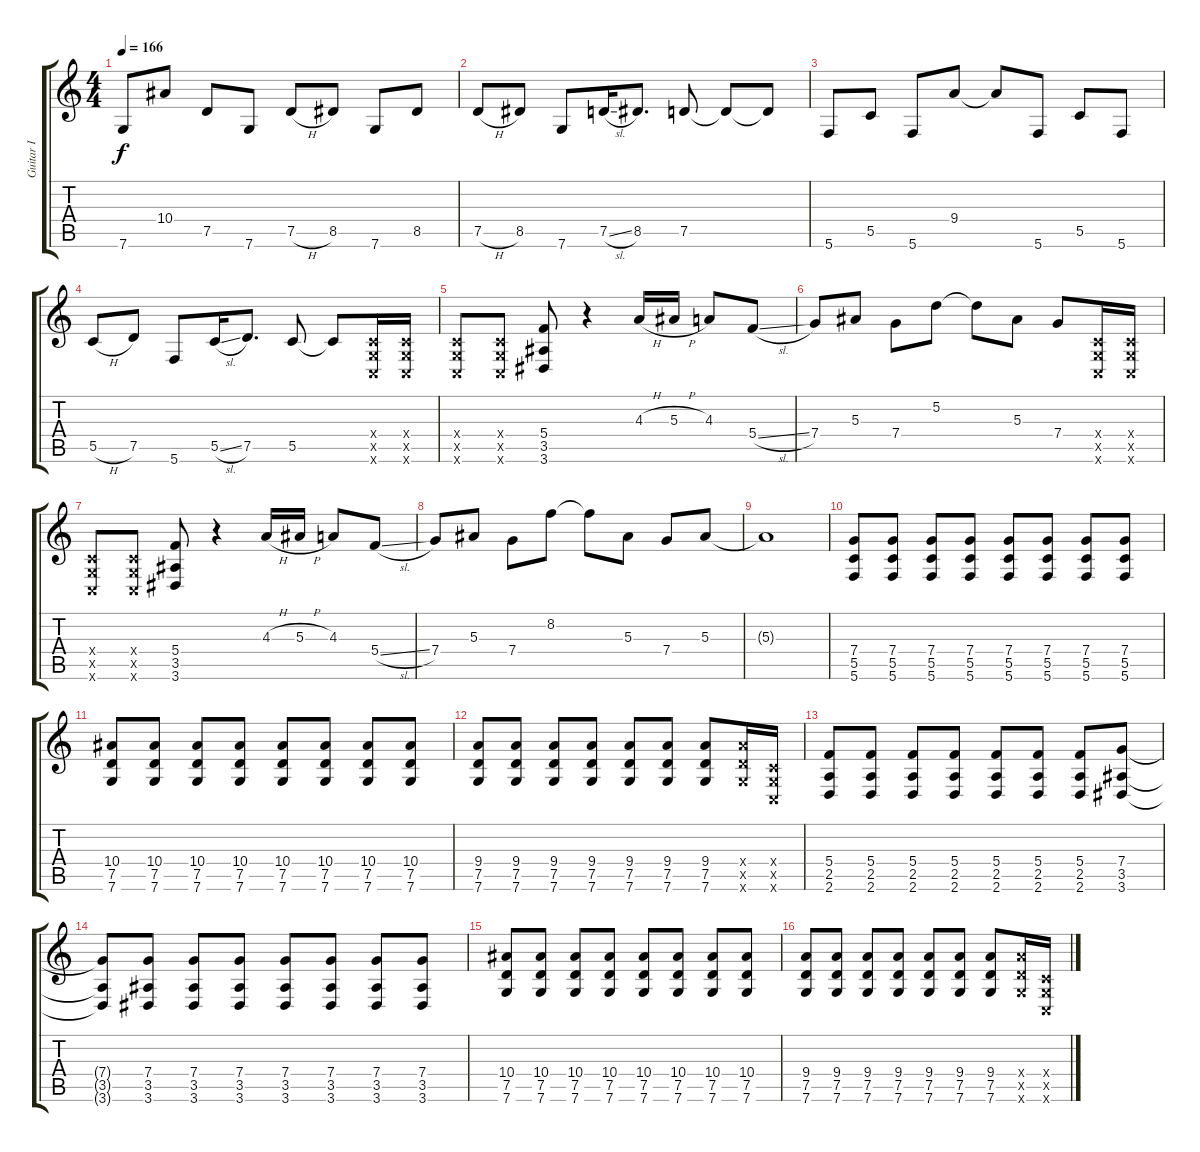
\track ("Guitar I" "Guitar I") {instrument electricguitarjazz}
\staff {score tabs}
\tuning (D4 A3 F3 C3 G2 C2) {hide}
\ts (4 4)
\tempo 166
\clef g2
\ks c
7.6.8{dy f} 10.4.8 7.5.8 7.6.8 7.5{h}.8 8.5.8 7.6.8 8.5.8 |
7.5{h}.8 8.5.8 7.6.8 7.5{sl}.16 8.5.8{d} 7.5.8 7.5{t}.8 7.5{t}.8 |
5.6.8 5.5.8 5.6.8 9.4.8 9.4{t}.8 5.6.8 5.5.8 5.6.8 |
5.5{h}.8 7.5.8 5.6.8 5.5{sl}.16 7.5.8{d} 5.5.8 5.5{t}.8 (0.4{x} 0.5{x} 0.6{x}).16 (0.4{x} 0.5{x} 0.6{x}).16 |
(0.4{x} 0.5{x} 0.6{x}).8 (0.4{x} 0.5{x} 0.6{x}).8 (5.4 3.5 3.6).8 r.4 4.3{h}.16 5.3{h}.16 4.3.8 5.4{sl}.8 |
7.4.8 5.3.8 7.4.8 5.2.8 5.2{t}.8 5.3.8 7.4.8 (0.4{x} 0.5{x} 0.6{x}).16 (0.4{x} 0.5{x} 0.6{x}).16 |
(0.4{x} 0.5{x} 0.6{x}).8 (0.4{x} 0.5{x} 0.6{x}).8 (5.4 3.5 3.6).8 r.4 4.3{h}.16 5.3{h}.16 4.3.8 5.4{sl}.8 |
7.4.8 5.3.8 7.4.8 8.2.8 8.2{t}.8 5.3.8 7.4.8 5.3.8 |
5.3{t}.1 |
(7.4 5.5 5.6).8 (7.4 5.5 5.6).8 (7.4 5.5 5.6).8 (7.4 5.5 5.6).8 (7.4 5.5 5.6).8 (7.4 5.5 5.6).8 (7.4 5.5 5.6).8 (7.4 5.5 5.6).8 |
(10.4 7.5 7.6).8 (10.4 7.5 7.6).8 (10.4 7.5 7.6).8 (10.4 7.5 7.6).8 (10.4 7.5 7.6).8 (10.4 7.5 7.6).8 (10.4 7.5 7.6).8 (10.4 7.5 7.6).8 |
(9.4 7.5 7.6).8 (9.4 7.5 7.6).8 (9.4 7.5 7.6).8 (9.4 7.5 7.6).8 (9.4 7.5 7.6).8 (9.4 7.5 7.6).8 (9.4 7.5 7.6).8 (9.4{x} 7.5{x} 7.6{x}).16 (0.4{x} 0.5{x} 0.6{x}).16 |
(5.4 2.5 2.6).8 (5.4 2.5 2.6).8 (5.4 2.5 2.6).8 (5.4 2.5 2.6).8 (5.4 2.5 2.6).8 (5.4 2.5 2.6).8 (5.4 2.5 2.6).8 (7.4 3.5 3.6).8 |
(7.4{t} 3.5{t} 3.6{t}).8 (7.4 3.5 3.6).8 (7.4 3.5 3.6).8 (7.4 3.5 3.6).8 (7.4 3.5 3.6).8 (7.4 3.5 3.6).8 (7.4 3.5 3.6).8 (7.4 3.5 3.6).8 |
(10.4 7.5 7.6).8 (10.4 7.5 7.6).8 (10.4 7.5 7.6).8 (10.4 7.5 7.6).8 (10.4 7.5 7.6).8 (10.4 7.5 7.6).8 (10.4 7.5 7.6).8 (10.4 7.5 7.6).8 |
(9.4 7.5 7.6).8 (9.4 7.5 7.6).8 (9.4 7.5 7.6).8 (9.4 7.5 7.6).8 (9.4 7.5 7.6).8 (9.4 7.5 7.6).8 (9.4 7.5 7.6).8 (9.4{x} 7.5{x} 7.6{x}).16 (0.4{x} 0.5{x} 0.6{x}).16
